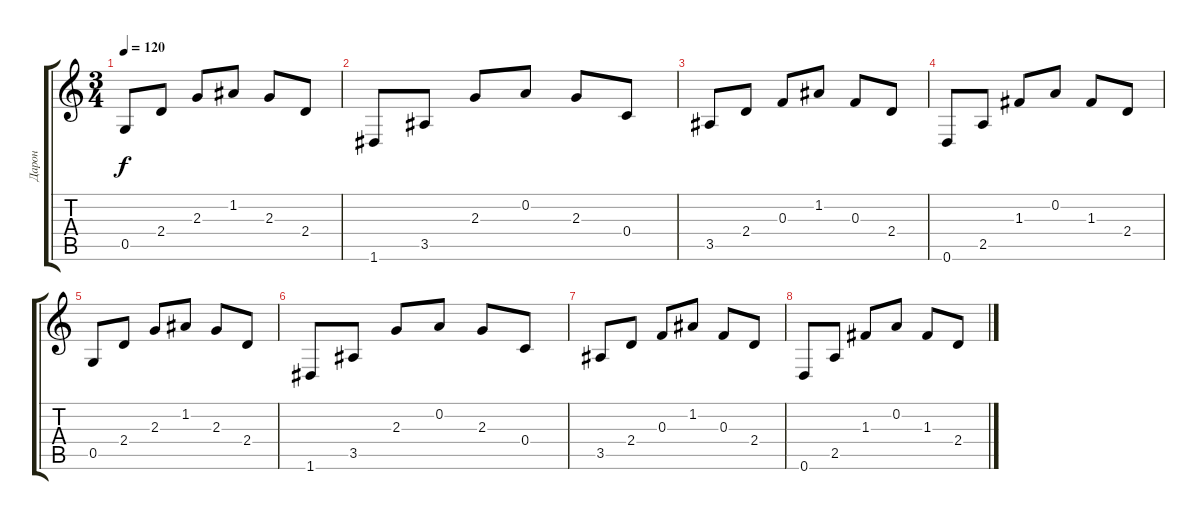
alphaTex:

\track ("Дарон" "Дарон") {instrument acousticguitarsteel}
\staff {score tabs}
\tuning (D4 A3 F3 C3 G2 D2) {hide}
\ts (3 4)
\tempo 120
\clef g2
\ks c
0.5.8{dy f} 2.4.8 2.3.8 1.2.8 2.3.8 2.4.8 |
1.6.8 3.5.8 2.3.8 0.2.8 2.3.8 0.4.8 |
3.5.8 2.4.8 0.3.8 1.2.8 0.3.8 2.4.8 |
0.6.8 2.5.8 1.3.8 0.2.8 1.3.8 2.4.8 |
0.5.8 2.4.8 2.3.8 1.2.8 2.3.8 2.4.8 |
1.6.8 3.5.8 2.3.8 0.2.8 2.3.8 0.4.8 |
3.5.8 2.4.8 0.3.8 1.2.8 0.3.8 2.4.8 |
0.6.8 2.5.8 1.3.8 0.2.8 1.3.8 2.4.8
